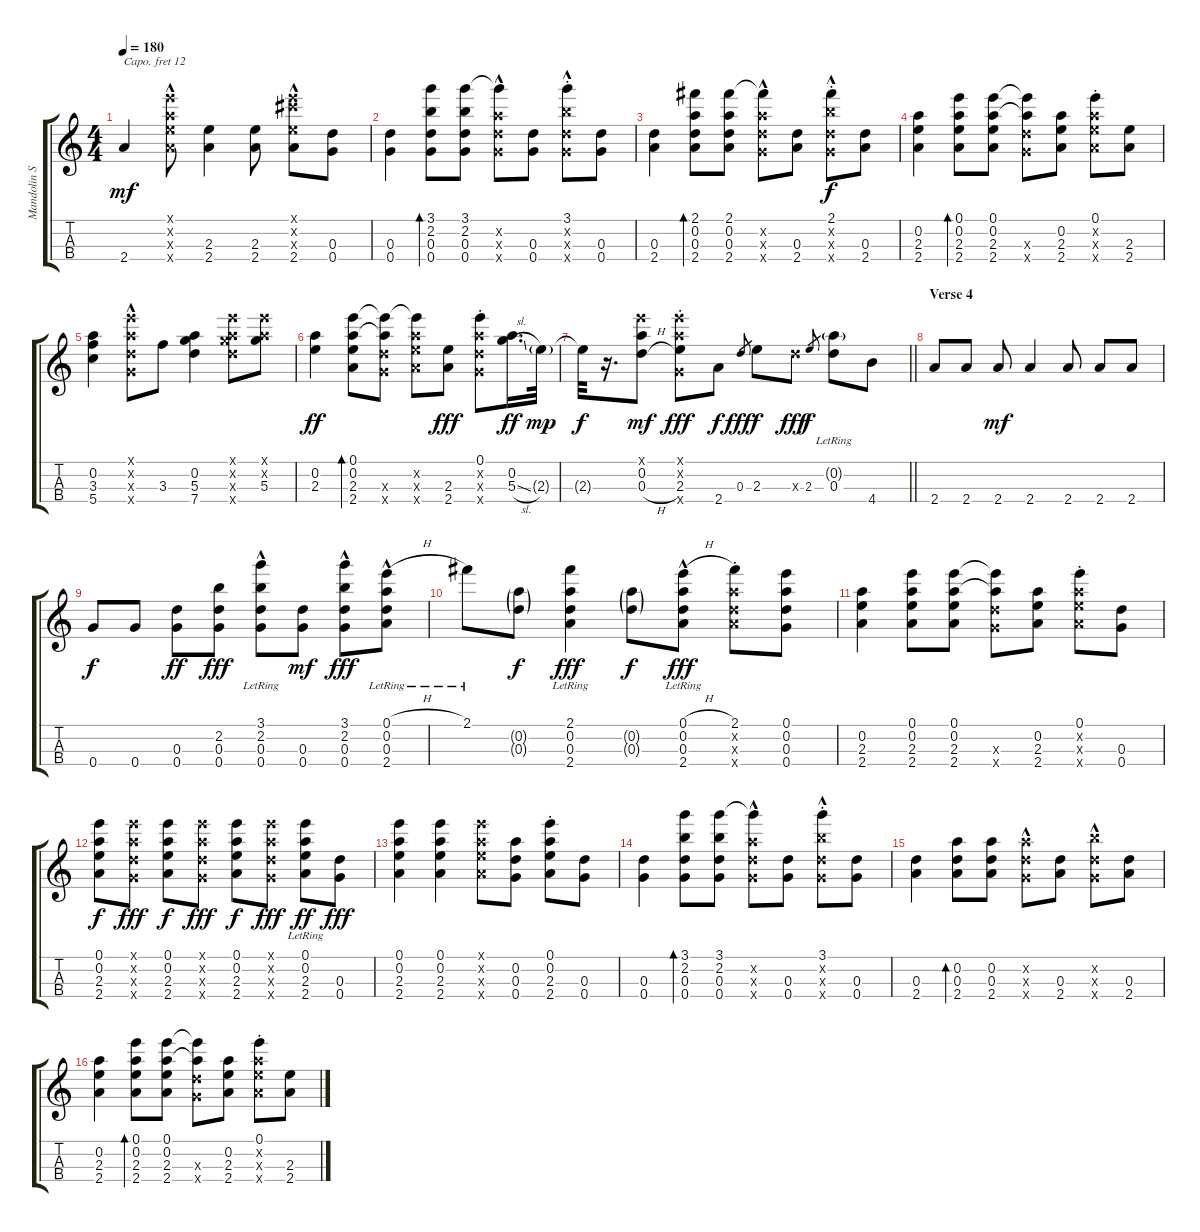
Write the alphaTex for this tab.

\track ("Mandolin Sound" "Mandolin S") {instrument acousticguitarsteel}
\staff {score tabs}
\capo 12
\tuning (E4 A3 D3 G2) {hide}
\ts (4 4)
\tempo 180
\clef g2
\ks aminor
2.4.4{dy mf} (0.1{hac x} 0.2{hac x} 2.3{hac x} 2.4{hac x}).8 (2.3 2.4).4 (2.3 2.4).8 (0.1{hac x} 4.2{hac x} 2.3{hac x} 2.4{hac}).8 (0.3 0.4).8 |
(0.3 0.4).4 (3.1 2.2 0.3 0.4).8{bd 120} (3.1 2.2 0.3 0.4).8 (3.1{t} 0.2{hac x} 0.3{hac x} 0.4{hac x}).8 (0.3 0.4).8 (3.1{st} 2.2{hac x} 0.3{hac x} 0.4{hac x}).8 (0.3 0.4).8 |
(0.3 2.4).4 (2.1 0.2 0.3 2.4).8{bd 120} (2.1 0.2 0.3 2.4).8 (2.1{t} 0.2{hac x} 0.3{hac x} 0.4{hac x}).8 (0.3 2.4).8 (2.1{st} 2.2{hac x} 0.3{hac x} 0.4{hac x}).8{dy f} (0.3 2.4).8 |
(0.2 2.3 2.4).4 (0.1 0.2 2.3 2.4).8{bd 120} (0.1 0.2 2.3 2.4).8 (0.1{t} 0.2{t} 0.3{x} 0.4{x}).8 (0.2 2.3 2.4).8 (0.1{st} 0.2{x} 2.3{x} 2.4{x}).8 (2.3 2.4).8 |
(0.2 3.3 5.4).4 (0.1{x} 0.2{hac x} 0.3{hac x} 0.4{hac x}).8 3.3.8 (0.2 5.3 7.4).4 (0.1{x} 0.2{x} 5.3{x} 7.4{x}).8 (0.1{x} 0.2{x} 5.3).8 |
(0.2 2.3).4{dy ff} (0.1 0.2 2.3 2.4).8{bd 120} (0.1{t} 0.2{t} 0.3{x} 0.4{x}).8 (0.1{t} 0.2{x} 2.3{x} 2.4{x}).8 (2.3 2.4).8{dy fff} (0.1{st} 0.2{x} 0.3{x} 0.4{x}).8 (0.2 5.3{sl}).16{d dy ff} 2.3{g}.32{dy mp} |
\barLineRight lightlight
2.3{t}.32{dy f} r.16{d} (0.1{x} 0.2 0.3{h}).8{dy mf} (0.1{x} 0.2{x} 2.3{st} 0.4{x}).8{dy fff} 2.4.8{dy f} 0.3.8{gr dy fff} 2.3.8{dy f} 0.3{x}.8{dy fff} 2.3.8{gr dy f} (0.2{g lr} 0.3).8 4.4.8 |
\section ("" "Verse 4")
2.4.8 2.4.8 2.4.8{dy mf} 2.4.4 2.4.8 2.4.8 2.4.8 |
0.4.8{dy f} 0.4.8 (0.3 0.4).8{dy ff} (2.2 0.3 0.4).8{dy fff} (3.1{hac lr} 2.2{hac lr} 0.3{hac} 0.4{hac}).8 (0.3 0.4).8{dy mf} (3.1{hac} 2.2{hac} 0.3{hac} 0.4{hac}).8{dy fff} (0.1{h hac} 0.2{lr} 0.3{lr} 2.4{lr}).8 |
2.1{lr}.8 (0.2{g} 0.3{g}).8{dy f} (2.1{lr} 0.2{lr} 0.3{lr} 2.4{lr}).4{dy fff} (0.2{g} 0.3{g}).8{dy f} (0.1{h hac} 0.2{lr} 0.3{lr} 2.4{lr}).8{dy fff} (2.1{st} 0.2{x} 0.3{x} 2.4{x}).8 (0.1 0.2 0.3 0.4).8 |
(0.2 2.3 2.4).4 (0.1 0.2 2.3 2.4).8 (0.1 0.2 2.3 2.4).8 (0.1{t} 0.2{t} 0.3{x} 0.4{x}).8 (0.2 2.3 2.4).8 (0.1{st} 0.2{x} 2.3{x} 2.4{x}).8 (0.3 0.4).8 |
(0.1 0.2 2.3 2.4).8{dy f} (0.1{x} 0.2{x} 0.3{x} 0.4{x}).8{dy fff} (0.1 0.2 2.3 2.4).8{dy f} (0.1{x} 0.2{x} 0.3{x} 0.4{x}).8{dy fff} (0.1 0.2 2.3 2.4).8{dy f} (0.1{x} 0.2{x} 0.3{x} 0.4{x}).8{dy fff} (0.1{lr} 0.2{lr} 2.3 2.4).8{dy ff} (0.3 0.4).8{dy fff} |
(0.1 0.2 2.3 2.4).4 (0.1 0.2 2.3 2.4).4 (0.1{x} 0.2{x} 2.3{x} 2.4{x}).8 (0.2 0.3 0.4).8 (0.1{st} 0.2{st} 2.3{st} 2.4{st}).8 (0.3 0.4).8 |
(0.3 0.4).4 (3.1 2.2 0.3 0.4).8{bd 120} (3.1 2.2 0.3 0.4).8 (3.1{t} 0.2{hac x} 0.3{hac x} 0.4{hac x}).8 (0.3 0.4).8 (3.1{st} 2.2{hac x} 0.3{hac x} 0.4{hac x}).8 (0.3 0.4).8 |
(0.3 2.4).4 (0.2 0.3 2.4).8{bd 120} (0.2 0.3 2.4).8 (0.2{hac x} 0.3{hac x} 0.4{hac x}).8 (0.3 2.4).8 (2.2{hac x} 0.3{hac x} 0.4{hac x}).8 (0.3 2.4).8 |
(0.2 2.3 2.4).4 (0.1 0.2 2.3 2.4).8{bd 120} (0.1 0.2 2.3 2.4).8 (0.1{t} 0.2{t} 0.3{x} 0.4{x}).8 (0.2 2.3 2.4).8 (0.1{st} 0.2{x} 2.3{x} 2.4{x}).8 (2.3 2.4).8
